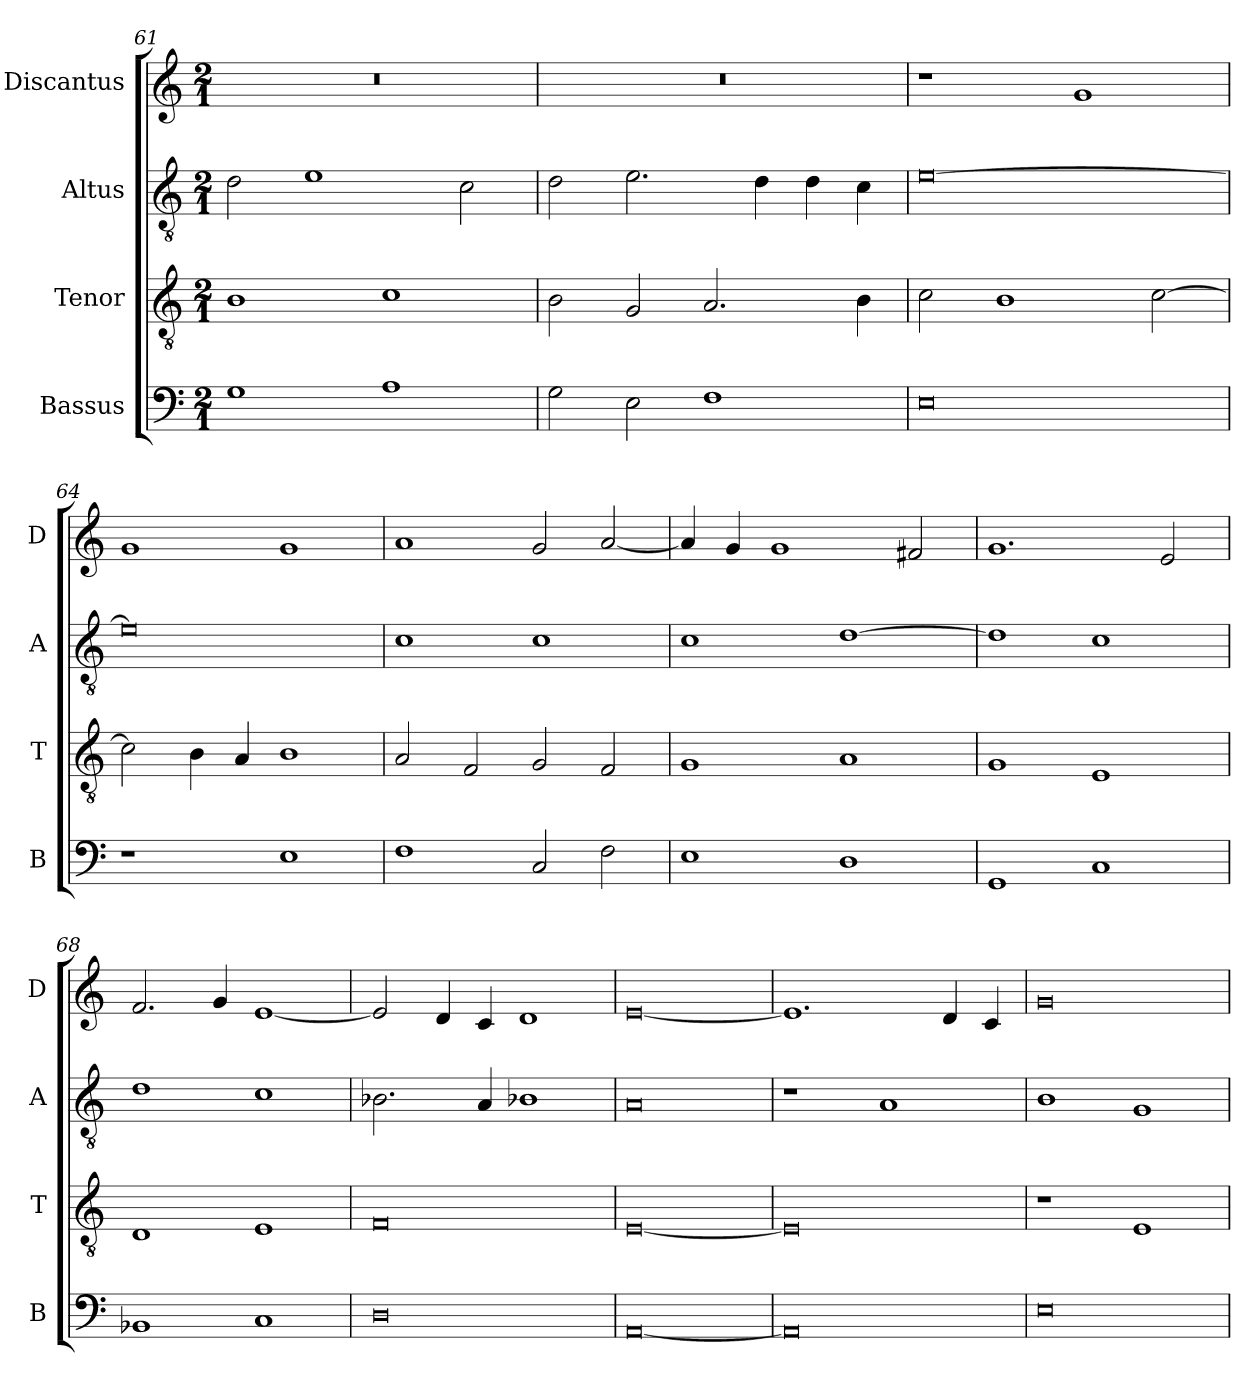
**kern	**kern	**kern	**kern
*part4	*part3	*part2	*part1
*staff4	*staff3	*staff2	*staff1
*I"Bassus	*I"Tenor	*I"Altus	*I"Discantus
*I'B	*I'T	*I'A	*I'D
*clefF4	*clefGv2	*clefGv2	*clefG2
*k[]	*k[]	*k[]	*k[]
*M2/1	*M2/1	*M2/1	*M2/1
=61	=61	=61	=61
1G	1B	2d\	0r
.	.	1e	.
1A	1c	.	.
.	.	2c\	.
=62	=62	=62	=62
2G\	2B\	2d\	0r
2E\	2G/	2.e\	.
1F	2.A/	.	.
.	.	4d\	.
.	.	4d\	.
.	4B\	4c\	.
=63	=63	=63	=63
0E	2c\	[0e	1r
.	1B	.	.
.	.	.	1g
.	[2c\	.	.
=64	=64	=64	=64
1r	2c\]	0e]	1g
.	4B\	.	.
.	4A/	.	.
1E	1B	.	1g
=65	=65	=65	=65
1F	2A/	1c	1a
.	2F/	.	.
2C/	2G/	1c	2g/
2F\	2F/	.	[2a/
=66	=66	=66	=66
1E	1G	1c	4a/]
.	.	.	4g/
.	.	.	1g
1D	1A	[1d	.
.	.	.	2f#X/
=67	=67	=67	=67
1GG	1G	1d]	1.g
1C	1E	1c	.
.	.	.	2e/
=68	=68	=68	=68
1BB-X	1D	1d	2.f/
.	.	.	4g/
1C	1E	1c	[1e
=69	=69	=69	=69
0D	0F	2.B-X\	2e/]
.	.	.	4d/
.	.	4A/	4c/
.	.	1B-X	1d
=70	=70	=70	=70
[0AA	[0E	0A	[0e
=71	=71	=71	=71
0AA]	0E]	1r	1.e]
.	.	1A	.
.	.	.	4d/
.	.	.	4c/
=72	=72	=72	=72
0E	1r	1B	0g
.	1E	1G	.
=	=	=	=
*-	*-	*-	*-
